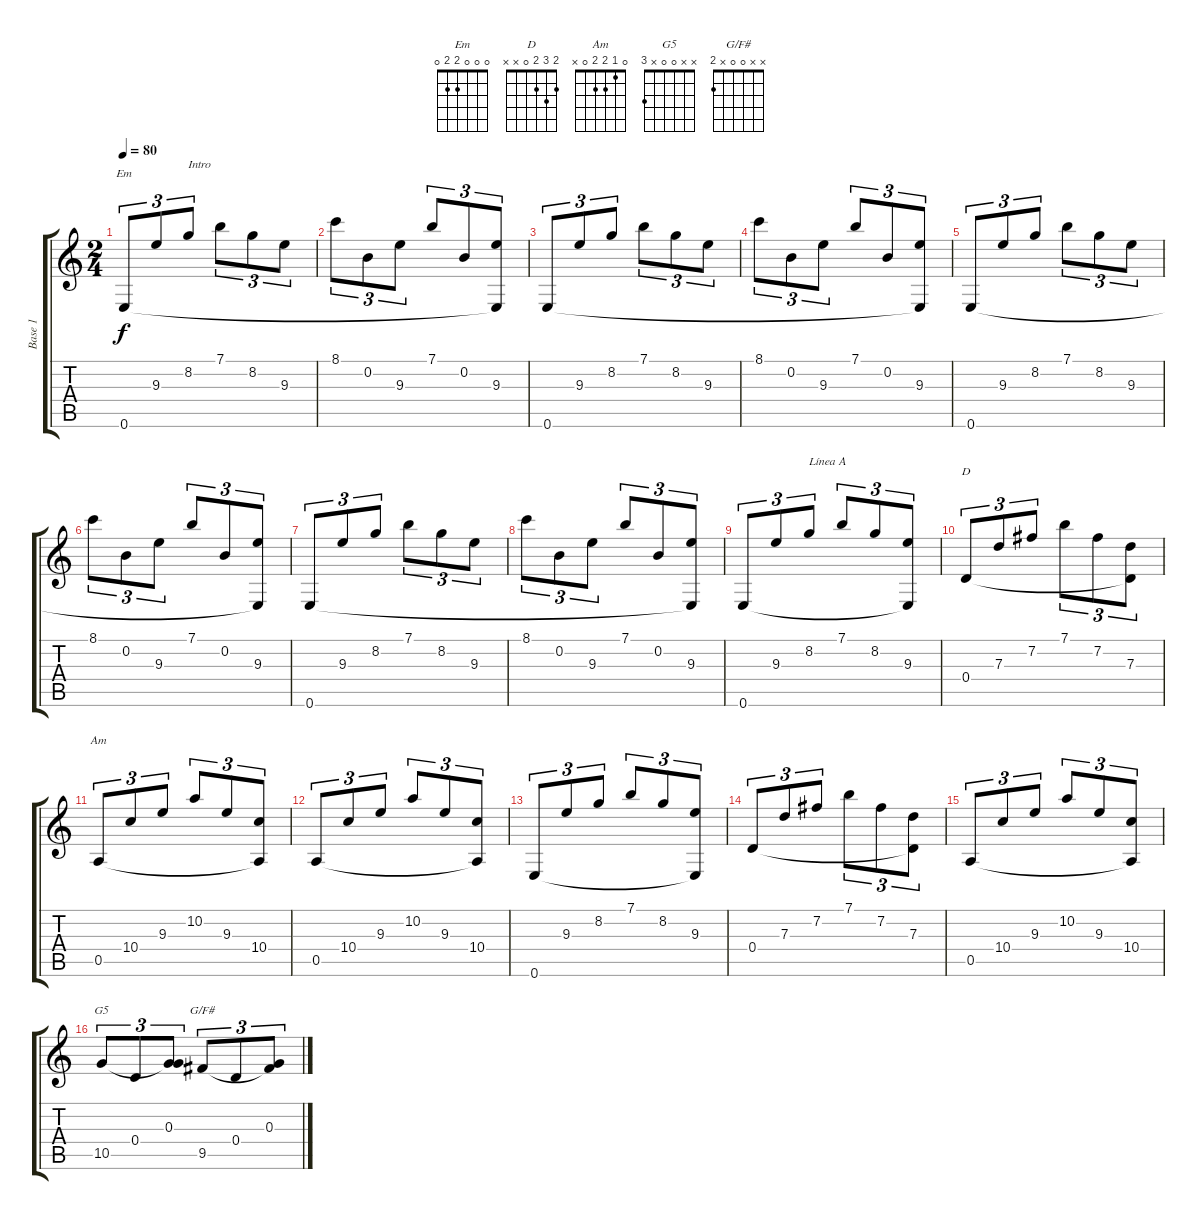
\track ("Base 1" "Base 1") {instrument acousticguitarnylon}
\staff {score tabs}
\tuning (E4 B3 G3 D3 A2 E2) {hide}
\chord ("Em" 0 0 0 2 2 0)
\chord ("D" 2 3 2 0 x x)
\chord ("Am" 0 1 2 2 0 x)
\chord ("G5" x x 0 0 x 3)
\chord ("G/F#" x x 0 0 x 2)
\ts (2 4)
\tempo 80
\clef g2
\ks c
0.6.8{tu (3 2) ch "Em" dy f instrument acousticguitarnylon} 9.3.8{tu (3 2)} 8.2.8{tu (3 2) txt "Intro"} 7.1.8{tu (3 2)} 8.2.8{tu (3 2)} 9.3.8{tu (3 2)} |
8.1.8{tu (3 2)} 0.2.8{tu (3 2)} 9.3.8{tu (3 2)} 7.1.8{tu (3 2)} 0.2.8{tu (3 2)} (9.3 0.6{t}).8{tu (3 2)} |
0.6.8{tu (3 2)} 9.3.8{tu (3 2)} 8.2.8{tu (3 2)} 7.1.8{tu (3 2)} 8.2.8{tu (3 2)} 9.3.8{tu (3 2)} |
8.1.8{tu (3 2)} 0.2.8{tu (3 2)} 9.3.8{tu (3 2)} 7.1.8{tu (3 2)} 0.2.8{tu (3 2)} (9.3 0.6{t}).8{tu (3 2)} |
0.6.8{tu (3 2)} 9.3.8{tu (3 2)} 8.2.8{tu (3 2)} 7.1.8{tu (3 2)} 8.2.8{tu (3 2)} 9.3.8{tu (3 2)} |
8.1.8{tu (3 2)} 0.2.8{tu (3 2)} 9.3.8{tu (3 2)} 7.1.8{tu (3 2)} 0.2.8{tu (3 2)} (9.3 0.6{t}).8{tu (3 2)} |
0.6.8{tu (3 2)} 9.3.8{tu (3 2)} 8.2.8{tu (3 2)} 7.1.8{tu (3 2)} 8.2.8{tu (3 2)} 9.3.8{tu (3 2)} |
8.1.8{tu (3 2)} 0.2.8{tu (3 2)} 9.3.8{tu (3 2)} 7.1.8{tu (3 2)} 0.2.8{tu (3 2)} (9.3 0.6{t}).8{tu (3 2)} |
0.6.8{tu (3 2)} 9.3.8{tu (3 2)} 8.2.8{tu (3 2) txt "Línea A"} 7.1.8{tu (3 2)} 8.2.8{tu (3 2)} (9.3 0.6{t}).8{tu (3 2)} |
0.4.8{tu (3 2) ch "D"} 7.3.8{tu (3 2)} 7.2.8{tu (3 2)} 7.1.8{tu (3 2)} 7.2.8{tu (3 2)} (7.3 0.4{t}).8{tu (3 2)} |
0.5.8{tu (3 2) ch "Am"} 10.4.8{tu (3 2)} 9.3.8{tu (3 2)} 10.2.8{tu (3 2)} 9.3.8{tu (3 2)} (10.4 0.5{t}).8{tu (3 2)} |
0.5.8{tu (3 2)} 10.4.8{tu (3 2)} 9.3.8{tu (3 2)} 10.2.8{tu (3 2)} 9.3.8{tu (3 2)} (10.4 0.5{t}).8{tu (3 2)} |
0.6.8{tu (3 2)} 9.3.8{tu (3 2)} 8.2.8{tu (3 2)} 7.1.8{tu (3 2)} 8.2.8{tu (3 2)} (9.3 0.6{t}).8{tu (3 2)} |
0.4.8{tu (3 2)} 7.3.8{tu (3 2)} 7.2.8{tu (3 2)} 7.1.8{tu (3 2)} 7.2.8{tu (3 2)} (7.3 0.4{t}).8{tu (3 2)} |
0.5.8{tu (3 2)} 10.4.8{tu (3 2)} 9.3.8{tu (3 2)} 10.2.8{tu (3 2)} 9.3.8{tu (3 2)} (10.4 0.5{t}).8{tu (3 2)} |
10.5.8{tu (3 2) ch "G5"} 0.4.8{tu (3 2)} (0.3 10.5{t}).8{tu (3 2)} 9.5.8{tu (3 2) ch "G/F#"} 0.4.8{tu (3 2)} (0.3 9.5{t}).8{tu (3 2)}
